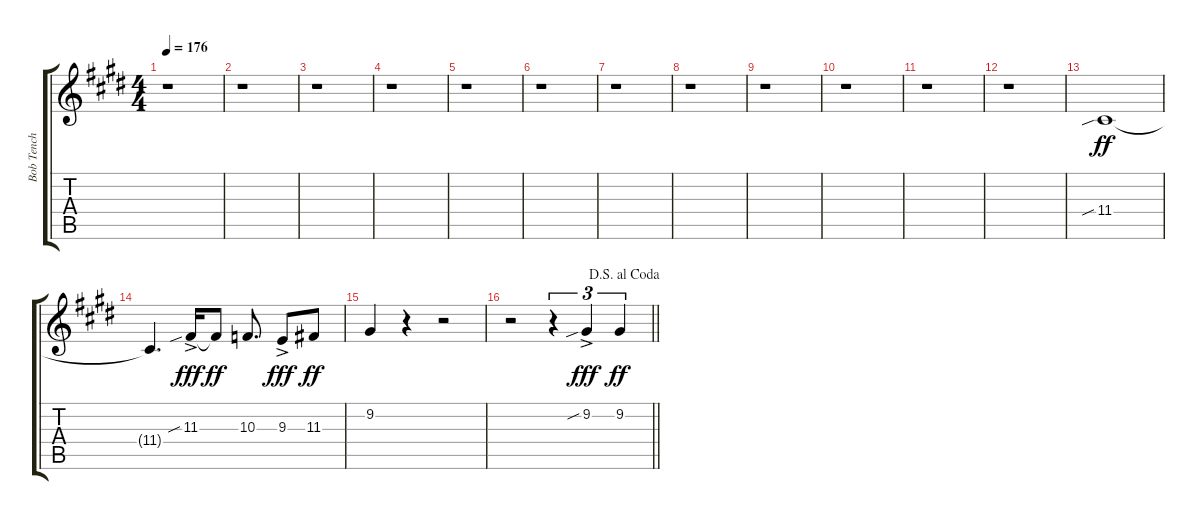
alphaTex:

\track ("Bob Tench Vocal Melody" "Bob Tench ") {instrument trombone}
\staff {score tabs}
\tuning (E4 B3 G3 D3 A2 E2) {hide}
\ts (4 4)
\tempo 176
\clef g2
\ks e
r.1{dy fff} |
r.1 |
r.1 |
r.1 |
r.1 |
r.1 |
r.1 |
r.1 |
r.1 |
r.1 |
r.1 |
r.1 |
11.4{sib}.1{dy ff} |
11.4{t}.4{d} 11.3{sib ac}.16{dy fff} 11.3{t}.8{dy ff} 10.3.8{d} 9.3{ac}.8{dy fff} 11.3.8{dy ff} |
9.2.4 r.4 r.2 |
\jump dalsegnoalcoda
\barLineRight lightlight
r.2 r.4{tu (3 2)} 9.2{sib ac}.4{tu (3 2) dy fff} 9.2.4{tu (3 2) dy ff}
